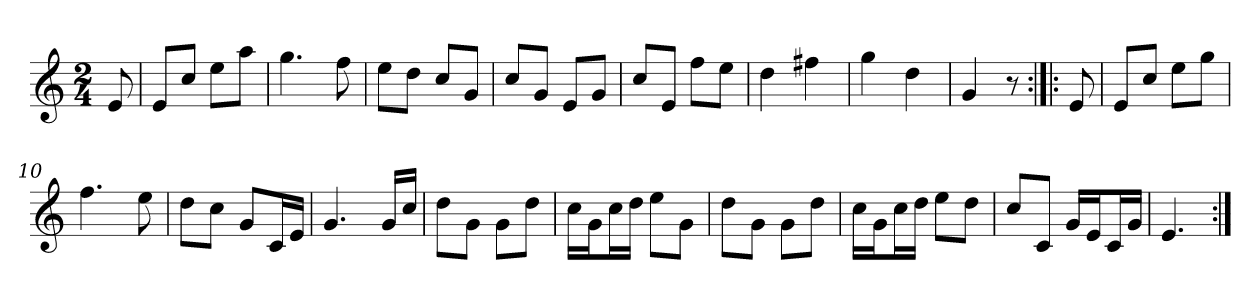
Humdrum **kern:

**kern
*part1
*staff1
*clefG2
*k[]
*C:
*M2/4
*MM120
=
8e
=1
8e/L
8cc/J
8ee\L
8aa\J
=2
4.gg
8ff
=3
8ee\L
8dd\J
8cc/L
8g/J
=4
8cc/L
8g/J
8e/L
8g/J
=5
8cc/L
8e/J
8ff\L
8ee\J
=6
4dd
4ff#X
=7
4gg
4dd
=8
4g
8r
=:|!|:
8e
=9
8e/L
8cc/J
8ee\L
8gg\J
=10
4.ff
8ee
=11
8dd\L
8cc\J
8g/L
16c/L
16e/JJ
=12
4.g
16g/LL
16cc/JJ
=13
8dd\L
8g\J
8g\L
8dd\J
=14
16cc\LL
16g\J
16cc\L
16dd\JJ
8ee\L
8g\J
=15
8dd\L
8g\J
8g\L
8dd\J
=16
16cc\LL
16g\J
16cc\L
16dd\JJ
8ee\L
8dd\J
=17
8cc/L
8c/J
16g/LL
16e/J
16c/L
16g/JJ
=18
4.e
=:|!
*-
